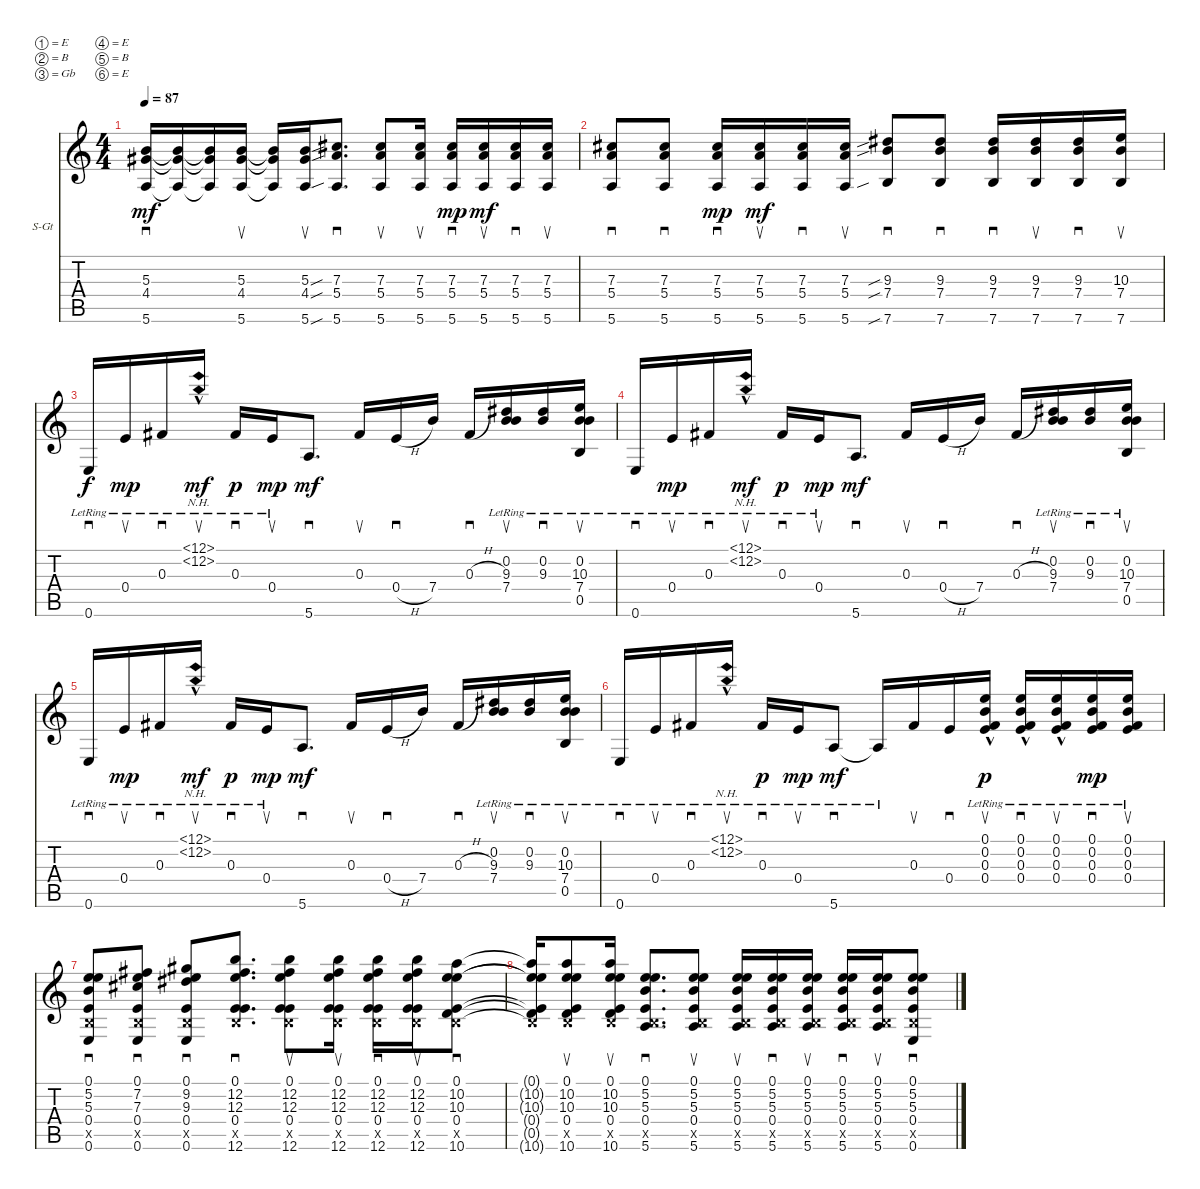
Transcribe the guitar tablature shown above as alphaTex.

\defaultSystemsLayout 4
\bracketExtendMode nobrackets
\firstSystemTrackNameOrientation horizontal
\otherSystemsTrackNameOrientation horizontal
\track ("Steel Guitar" "S-Gt") {instrument acousticguitarsteel}
\staff {score tabs}
\tuning (E4 B3 Gb3 E3 B2 E2)
\ts (4 4)
\tempo 87
\clef g2
\ks c
(5.3 4.4 5.6).16{sd dy mf} (5.6{t} 4.4{t} 5.3{t}).16 (5.3{t} 4.4{t} 5.6{t}).16 (5.3 4.4 5.6).16{su} (5.3{t} 4.4{t} 5.6{t}).16 (5.3{sou} 4.4{sou} 5.6{sou}).16{su} (7.3 5.4 5.6).8{d sd} (7.3 5.4 5.6).8{su} (7.3 5.4 5.6).16{su} (7.3 5.4 5.6).16{sd dy mp} (5.6 5.4 7.3).16{su dy mf} (7.3 5.4 5.6).16{sd} (5.6 5.4 7.3).16{su} |
(7.3 5.4 5.6).8{sd} (7.3 5.4 5.6).8{sd} (7.3 5.4 5.6).16{sd dy mp} (5.6 5.4 7.3).16{su dy mf} (5.6 5.4 7.3).16{sd} (5.6 5.4 7.3).16{su} (9.3{sib} 7.4{sib} 7.6{sib}).8{sd} (7.6 7.4 9.3).8{sd} (7.6 9.3 7.4).16{sd} (7.6 9.3 7.4).16{su} (7.6 9.3 7.4).16{sd} (10.3 7.4 7.6).16{su} |
0.6{lr}.16{sd dy f} 0.4{lr}.16{su dy mp} 0.3{lr}.16{sd} (12.1{nh hac lr} 12.2{nh hac lr}).16{su dy mf} 0.3{lr}.16{sd dy p} 0.4{lr}.16{su dy mp} 5.6.8{d sd dy mf} 0.3.16{su} 0.4{h}.16{sd} 7.4.16 0.3{h}.16{sd} (7.4{lr} 9.3{lr} 0.2{lr}).16{su} (9.3{lr} 0.2{lr}).16{sd} (7.4{lr} 10.3{lr} 0.2{lr} 0.5{lr}).16{su} |
0.6{lr}.16{sd} 0.4{lr}.16{su dy mp} 0.3{lr}.16{sd} (12.1{nh hac lr} 12.2{nh hac lr}).16{su dy mf} 0.3{lr}.16{sd dy p} 0.4{lr}.16{su dy mp} 5.6.8{d sd dy mf} 0.3.16{su} 0.4{h}.16{sd} 7.4.16 0.3{h}.16{sd} (7.4{lr} 9.3{lr} 0.2{lr}).16{su} (9.3{lr} 0.2{lr}).16{sd} (7.4{lr} 10.3{lr} 0.2{lr} 0.5{lr}).16{su} |
0.6{lr}.16{sd} 0.4{lr}.16{su dy mp} 0.3{lr}.16{sd} (12.1{nh hac lr} 12.2{nh hac lr}).16{su dy mf} 0.3{lr}.16{sd dy p} 0.4{lr}.16{su dy mp} 5.6.8{d sd dy mf} 0.3.16{su} 0.4{h}.16{sd} 7.4.16 0.3{h}.16{sd} (7.4{lr} 9.3{lr} 0.2{lr}).16{su} (9.3{lr} 0.2{lr}).16{sd} (7.4{lr} 10.3{lr} 0.2{lr} 0.5{lr}).16{su} |
0.6{lr}.16{sd} 0.4{lr}.16{su} 0.3{lr}.16{sd} (12.1{nh hac lr} 12.2{nh hac lr}).16{su} 0.3{lr}.16{sd dy p} 0.4{lr}.16{su dy mp} 5.6{lr}.8{sd dy mf} 5.6{lr t}.16 0.3.16{su} 0.4.16{sd} (0.3{hac lr} 0.4{lr} 0.2{lr} 0.1{lr}).16{su dy p} (0.2{lr} 0.3{lr} 0.1{lr} 0.4{hac lr}).16{sd} (0.2{hac lr} 0.3{lr} 0.4{lr} 0.1{lr}).16{su} (0.4{lr} 0.3{lr} 0.1{lr} 0.2{lr}).16{sd dy mp} (0.1{lr} 0.2{lr} 0.3{lr} 0.4{lr}).16{su} |
(5.2 5.3 0.1 0.4 0.6 0.5{x}).8{sd} (7.2 7.3 0.4 0.1 0.6 0.5{x}).8{sd} (9.2 9.3 0.4 0.1 0.6 0.5{x}).8{sd} (12.2 12.3 12.6 0.5{x} 0.4 0.1).8{d sd} (12.6 0.4 12.3 12.2 0.1 0.5{x}).8{su} (0.1 12.2 12.3 0.4 12.6 0.5{x}).16{su} (0.1 12.2 12.3 0.4 12.6 0.5{x}).16{sd} (0.1 12.2 12.3 0.4 0.5{x} 12.6).16{su} (10.2 10.3 0.4 0.5{x} 10.6 0.1).8{sd} |
(10.6{t} 0.5{x t} 0.4{t} 10.3{t} 10.2{t} 0.1{t}).16 (10.2 10.3 0.4 10.6 0.5{x} 0.1).8{su} (0.1 10.2 10.3 0.4 10.6 0.5{x}).16{su} (0.1 5.2 5.3 0.5{x} 0.4 5.6).8{d sd} (0.1 5.2 5.3 0.4 5.6 0.5{x}).8{su} (0.1 5.2 5.3 0.4 0.5{x} 5.6).16{su} (0.1 5.2 5.3 0.4 0.5{x} 5.6).16{sd} (5.3 5.2 0.1 0.4 5.6 0.5{x}).16{su} (5.3 5.2 0.1 0.4 5.6 0.5{x}).16{sd} (0.1 5.2 5.3 0.4 0.5{x} 5.6).16{su} (5.2 5.3 0.1 0.4 0.6 0.5{x}).8{sd}
